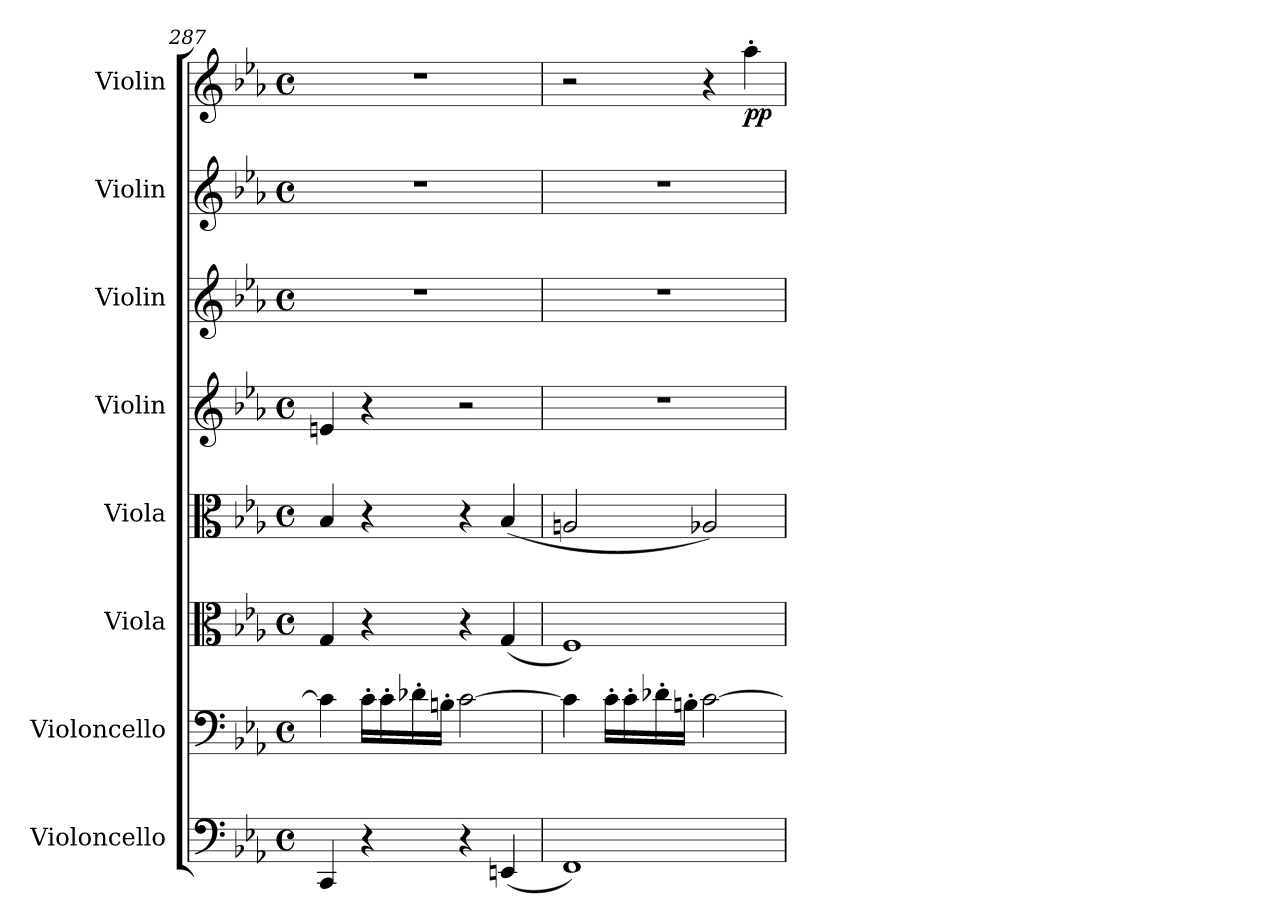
**kern	**kern	**kern	**kern	**kern	**kern	**kern	**kern	**dynam
*part8	*part7	*part6	*part5	*part4	*part3	*part2	*part1	*part1
*staff8	*staff7	*staff6	*staff5	*staff4	*staff3	*staff2	*staff1	*staff1
*I"Violoncello	*I"Violoncello	*I"Viola	*I"Viola	*I"Violin	*I"Violin	*I"Violin	*I"Violin	*
*I'Vc.	*I'Vc.	*I'Vla.	*I'Vla.	*I'Vln.	*I'Vln.	*I'Vln.	*I'Vln.	*
*clefF4	*clefF4	*clefC3	*clefC3	*clefG2	*clefG2	*clefG2	*clefG2	*
*k[b-e-a-]	*k[b-e-a-]	*k[b-e-a-]	*k[b-e-a-]	*k[b-e-a-]	*k[b-e-a-]	*k[b-e-a-]	*k[b-e-a-]	*
*M4/4	*M4/4	*M4/4	*M4/4	*M4/4	*M4/4	*M4/4	*M4/4	*
*met(c)	*met(c)	*met(c)	*met(c)	*met(c)	*met(c)	*met(c)	*met(c)	*
=287	=287	=287	=287	=287	=287	=287	=287	=287
4CC/	4c\]	4G/	4B-/	4en/	1r	1r	1r	.
4r	16c'\LL	4r	4r	4r	.	.	.	.
.	16c'\	.	.	.	.	.	.	.
.	16d-X'\	.	.	.	.	.	.	.
.	16Bn'\JJ	.	.	.	.	.	.	.
4r	[2c\	4r	4r	2r	.	.	.	.
(<4EEn/	.	(<4G/	(<4B-/	.	.	.	.	.
=288	=288	=288	=288	=288	=288	=288	=288	=288
1FF)	4c\]	1F)	2An/	1r	1r	1r	2r	.
.	16c'\LL	.	.	.	.	.	.	.
.	16c'\	.	.	.	.	.	.	.
.	16d-X'\	.	.	.	.	.	.	.
.	16Bn'\JJ	.	.	.	.	.	.	.
.	[2c\	.	2A-X/)	.	.	.	4r	.
!	!	!	!	!	!	!	!	!LO:DY:b
.	.	.	.	.	.	.	4aa-'\	pp
=	=	=	=	=	=	=	=	=
*-	*-	*-	*-	*-	*-	*-	*-	*-
